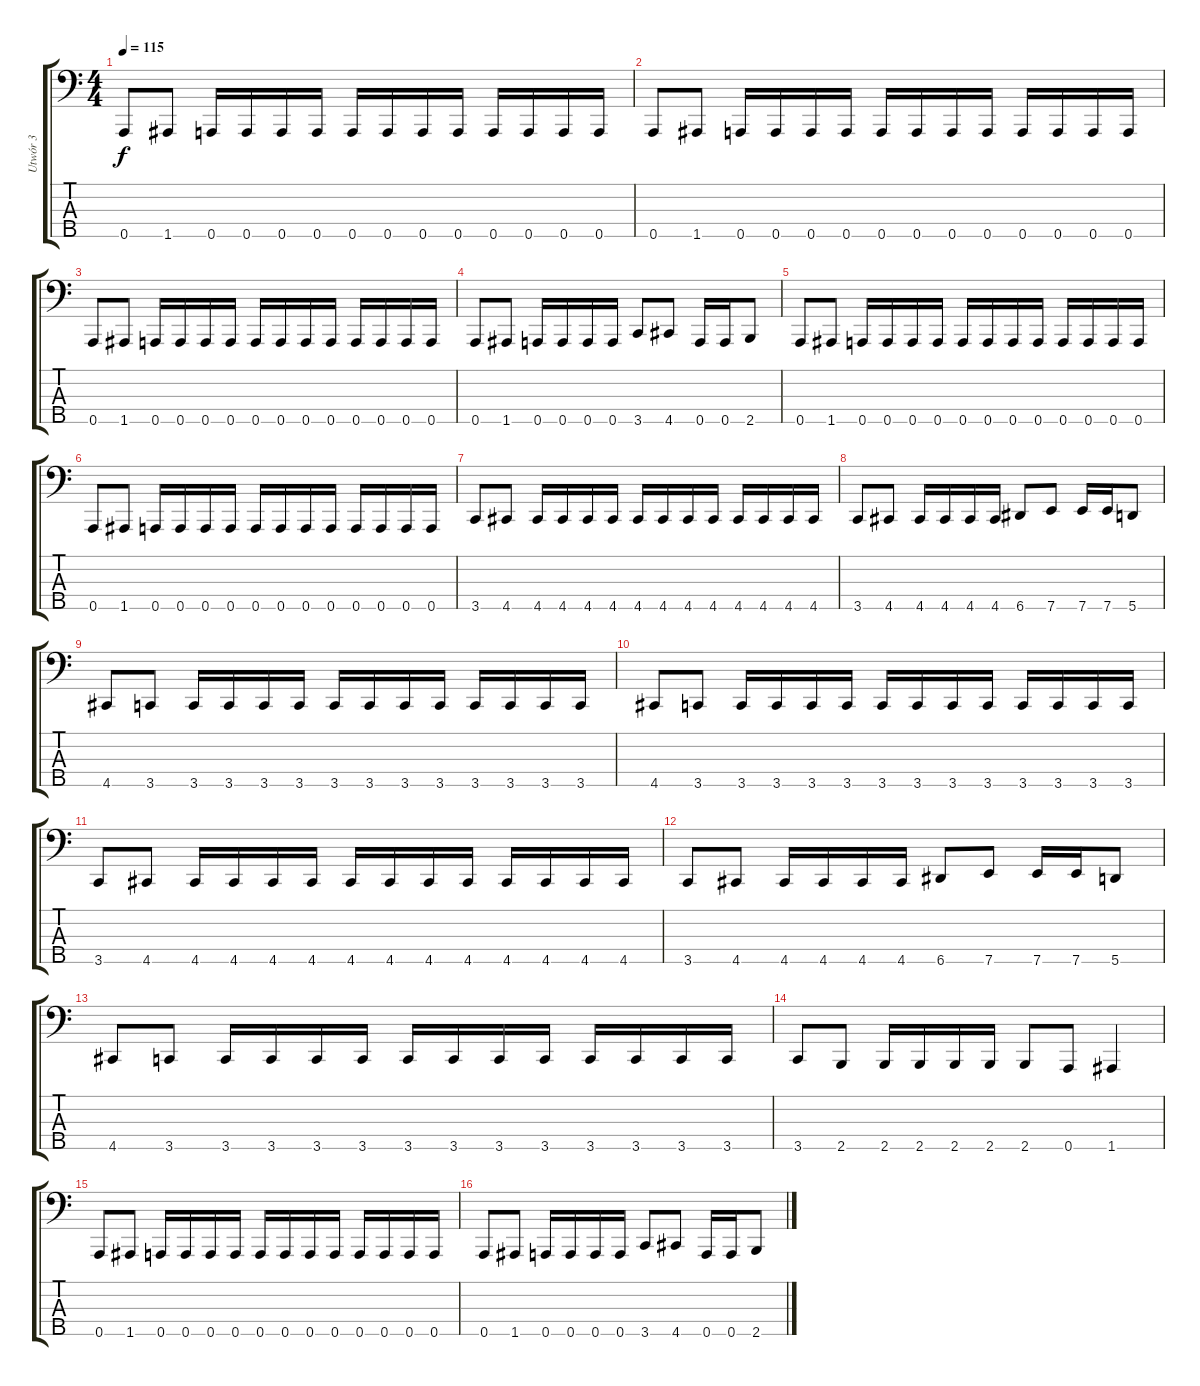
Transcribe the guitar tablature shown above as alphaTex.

\track ("Utwór 3" "Utwór 3") {instrument electricbassfinger}
\staff {score tabs}
\tuning (F2 C2 G1 D1 A0) {hide}
\ts (4 4)
\tempo 115
\clef f4
\ks c
0.5.8{dy f} 1.5.8 0.5.16 0.5.16 0.5.16 0.5.16 0.5.16 0.5.16 0.5.16 0.5.16 0.5.16 0.5.16 0.5.16 0.5.16 |
0.5.8 1.5.8 0.5.16 0.5.16 0.5.16 0.5.16 0.5.16 0.5.16 0.5.16 0.5.16 0.5.16 0.5.16 0.5.16 0.5.16 |
0.5.8 1.5.8 0.5.16 0.5.16 0.5.16 0.5.16 0.5.16 0.5.16 0.5.16 0.5.16 0.5.16 0.5.16 0.5.16 0.5.16 |
0.5.8 1.5.8 0.5.16 0.5.16 0.5.16 0.5.16 3.5.8 4.5.8 0.5.16 0.5.16 2.5.8 |
0.5.8 1.5.8 0.5.16 0.5.16 0.5.16 0.5.16 0.5.16 0.5.16 0.5.16 0.5.16 0.5.16 0.5.16 0.5.16 0.5.16 |
0.5.8 1.5.8 0.5.16 0.5.16 0.5.16 0.5.16 0.5.16 0.5.16 0.5.16 0.5.16 0.5.16 0.5.16 0.5.16 0.5.16 |
3.5.8 4.5.8 4.5.16 4.5.16 4.5.16 4.5.16 4.5.16 4.5.16 4.5.16 4.5.16 4.5.16 4.5.16 4.5.16 4.5.16 |
3.5.8 4.5.8 4.5.16 4.5.16 4.5.16 4.5.16 6.5.8 7.5.8 7.5.16 7.5.16 5.5.8 |
4.5.8 3.5.8 3.5.16 3.5.16 3.5.16 3.5.16 3.5.16 3.5.16 3.5.16 3.5.16 3.5.16 3.5.16 3.5.16 3.5.16 |
4.5.8 3.5.8 3.5.16 3.5.16 3.5.16 3.5.16 3.5.16 3.5.16 3.5.16 3.5.16 3.5.16 3.5.16 3.5.16 3.5.16 |
3.5.8 4.5.8 4.5.16 4.5.16 4.5.16 4.5.16 4.5.16 4.5.16 4.5.16 4.5.16 4.5.16 4.5.16 4.5.16 4.5.16 |
3.5.8 4.5.8 4.5.16 4.5.16 4.5.16 4.5.16 6.5.8 7.5.8 7.5.16 7.5.16 5.5.8 |
4.5.8 3.5.8 3.5.16 3.5.16 3.5.16 3.5.16 3.5.16 3.5.16 3.5.16 3.5.16 3.5.16 3.5.16 3.5.16 3.5.16 |
3.5.8 2.5.8 2.5.16 2.5.16 2.5.16 2.5.16 2.5.8 0.5.8 1.5.4 |
0.5.8 1.5.8 0.5.16 0.5.16 0.5.16 0.5.16 0.5.16 0.5.16 0.5.16 0.5.16 0.5.16 0.5.16 0.5.16 0.5.16 |
0.5.8 1.5.8 0.5.16 0.5.16 0.5.16 0.5.16 3.5.8 4.5.8 0.5.16 0.5.16 2.5.8
